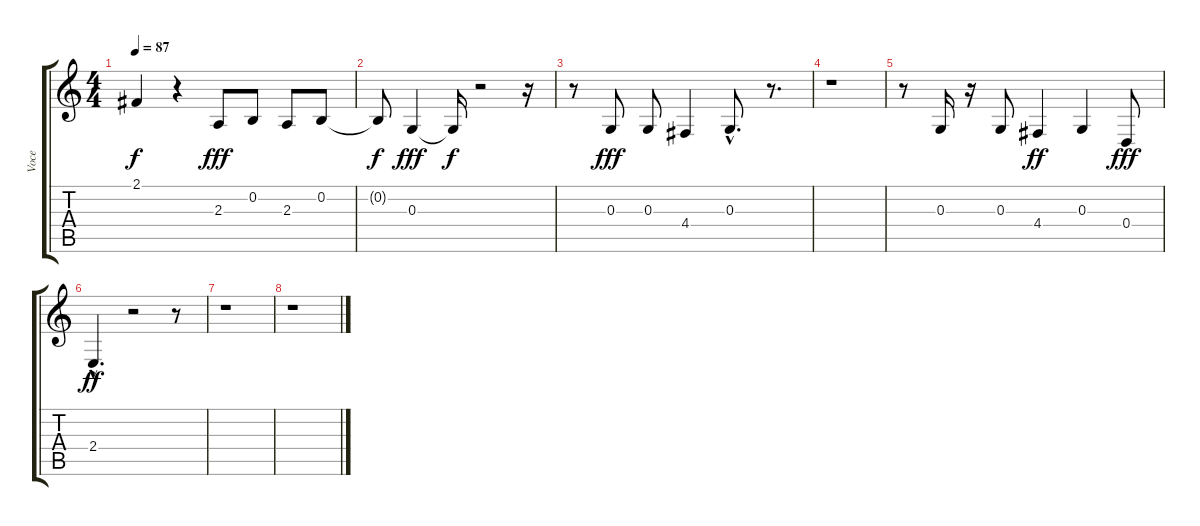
\track ("Voce" "Voce") {instrument lead1square}
\staff {score tabs}
\tuning (E4 B3 G3 D3 A2 E2) {hide}
\ts (4 4)
\tempo 87
\clef g2
\ks c
2.1{t}.4{dy f} r.4 2.3.8{dy fff} 0.2.8 2.3.8 0.2.8 |
0.2{t}.8{dy f} 0.3.4{dy fff} 0.3{t}.16{dy f} r.2 r.16 |
r.8 0.3.8{dy fff} 0.3.8 4.4.4 0.3{hac}.8{d} r.8{d} |
r.1 |
r.8 0.3.16 r.16 0.3.8 4.4.4{dy ff} 0.3.4 0.4.8{dy fff} |
2.4{hac}.4{d dy ff} r.2 r.8 |
r.1 |
r.1
